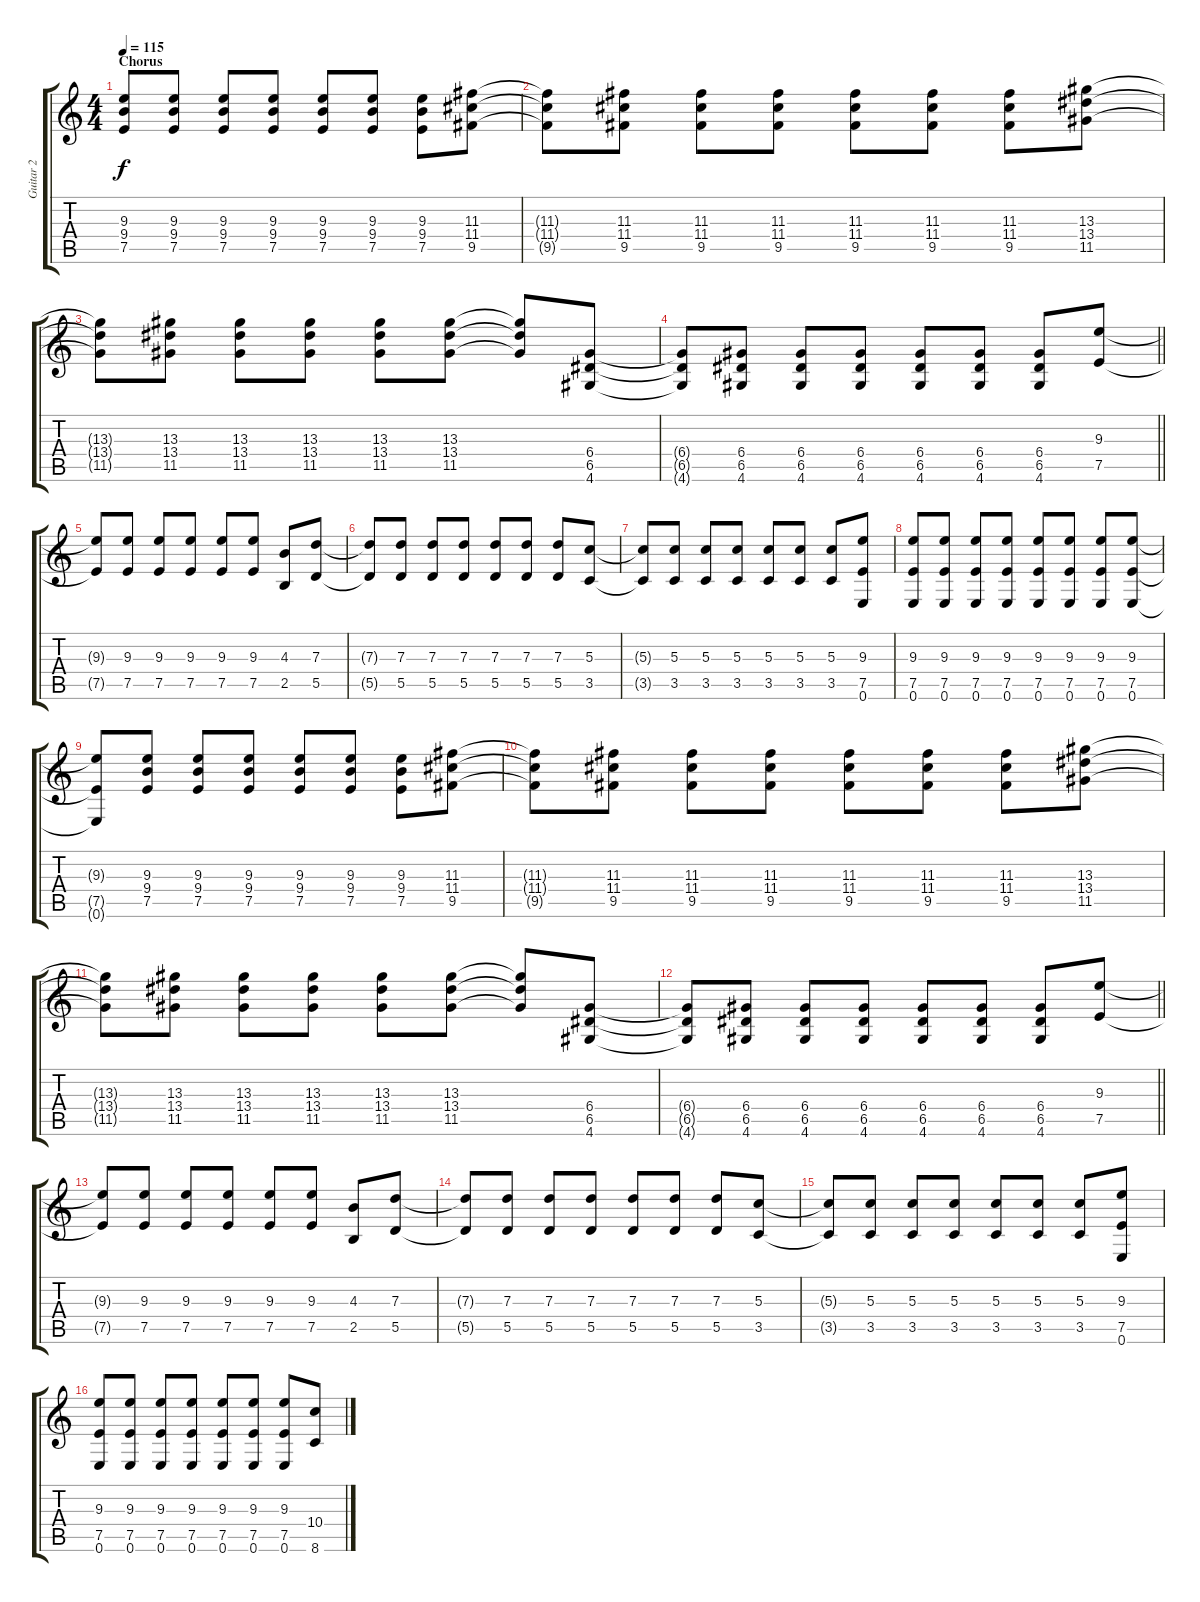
\track ("Guitar 2" "Guitar 2") {instrument overdrivenguitar}
\staff {score tabs}
\tuning (E4 B3 G3 D3 A2 E2) {hide}
\ts (4 4)
\section ("" "Chorus")
\tempo 115
\clef g2
\ks c
(9.3{t} 9.4{t} 7.5{t}).8{dy f} (9.3 9.4 7.5).8 (9.3 9.4 7.5).8 (9.3 9.4 7.5).8 (9.3 9.4 7.5).8 (9.3 9.4 7.5).8 (9.3 9.4 7.5).8 (11.3 11.4 9.5).8 |
(11.3{t} 11.4{t} 9.5{t}).8 (11.3 11.4 9.5).8 (11.3 11.4 9.5).8 (11.3 11.4 9.5).8 (11.3 11.4 9.5).8 (11.3 11.4 9.5).8 (11.3 11.4 9.5).8 (13.3 13.4 11.5).8 |
(13.3{t} 13.4{t} 11.5{t}).8 (13.3 13.4 11.5).8 (13.3 13.4 11.5).8 (13.3 13.4 11.5).8 (13.3 13.4 11.5).8 (13.3 13.4 11.5).8 (13.3{t} 13.4{t} 11.5{t}).8 (6.4 6.5 4.6).8 |
\barLineRight lightlight
(6.4{t} 6.5{t} 4.6{t}).8 (6.4 6.5 4.6).8 (6.4 6.5 4.6).8 (6.4 6.5 4.6).8 (6.4 6.5 4.6).8 (6.4 6.5 4.6).8 (6.4 6.5 4.6).8 (9.3 7.5).8 |
(9.3{t} 7.5{t}).8 (9.3 7.5).8 (9.3 7.5).8 (9.3 7.5).8 (9.3 7.5).8 (9.3 7.5).8 (4.3 2.5).8 (7.3 5.5).8 |
(7.3{t} 5.5{t}).8 (7.3 5.5).8 (7.3 5.5).8 (7.3 5.5).8 (7.3 5.5).8 (7.3 5.5).8 (7.3 5.5).8 (5.3 3.5).8 |
(5.3{t} 3.5{t}).8 (5.3 3.5).8 (5.3 3.5).8 (5.3 3.5).8 (5.3 3.5).8 (5.3 3.5).8 (5.3 3.5).8 (9.3 7.5 0.6).8 |
(9.3 7.5 0.6).8 (9.3 7.5 0.6).8 (9.3 7.5 0.6).8 (9.3 7.5 0.6).8 (9.3 7.5 0.6).8 (9.3 7.5 0.6).8 (9.3 7.5 0.6).8 (9.3 7.5 0.6).8 |
(9.3{t} 7.5{t} 0.6{t}).8 (9.3 9.4 7.5).8 (9.3 9.4 7.5).8 (9.3 9.4 7.5).8 (9.3 9.4 7.5).8 (9.3 9.4 7.5).8 (9.3 9.4 7.5).8 (11.3 11.4 9.5).8 |
(11.3{t} 11.4{t} 9.5{t}).8 (11.3 11.4 9.5).8 (11.3 11.4 9.5).8 (11.3 11.4 9.5).8 (11.3 11.4 9.5).8 (11.3 11.4 9.5).8 (11.3 11.4 9.5).8 (13.3 13.4 11.5).8 |
(13.3{t} 13.4{t} 11.5{t}).8 (13.3 13.4 11.5).8 (13.3 13.4 11.5).8 (13.3 13.4 11.5).8 (13.3 13.4 11.5).8 (13.3 13.4 11.5).8 (13.3{t} 13.4{t} 11.5{t}).8 (6.4 6.5 4.6).8 |
\barLineRight lightlight
(6.4{t} 6.5{t} 4.6{t}).8 (6.4 6.5 4.6).8 (6.4 6.5 4.6).8 (6.4 6.5 4.6).8 (6.4 6.5 4.6).8 (6.4 6.5 4.6).8 (6.4 6.5 4.6).8 (9.3 7.5).8 |
(9.3{t} 7.5{t}).8 (9.3 7.5).8 (9.3 7.5).8 (9.3 7.5).8 (9.3 7.5).8 (9.3 7.5).8 (4.3 2.5).8 (7.3 5.5).8 |
(7.3{t} 5.5{t}).8 (7.3 5.5).8 (7.3 5.5).8 (7.3 5.5).8 (7.3 5.5).8 (7.3 5.5).8 (7.3 5.5).8 (5.3 3.5).8 |
(5.3{t} 3.5{t}).8 (5.3 3.5).8 (5.3 3.5).8 (5.3 3.5).8 (5.3 3.5).8 (5.3 3.5).8 (5.3 3.5).8 (9.3 7.5 0.6).8 |
(9.3 7.5 0.6).8 (9.3 7.5 0.6).8 (9.3 7.5 0.6).8 (9.3 7.5 0.6).8 (9.3 7.5 0.6).8 (9.3 7.5 0.6).8 (9.3 7.5 0.6).8 (10.4 8.6).8
